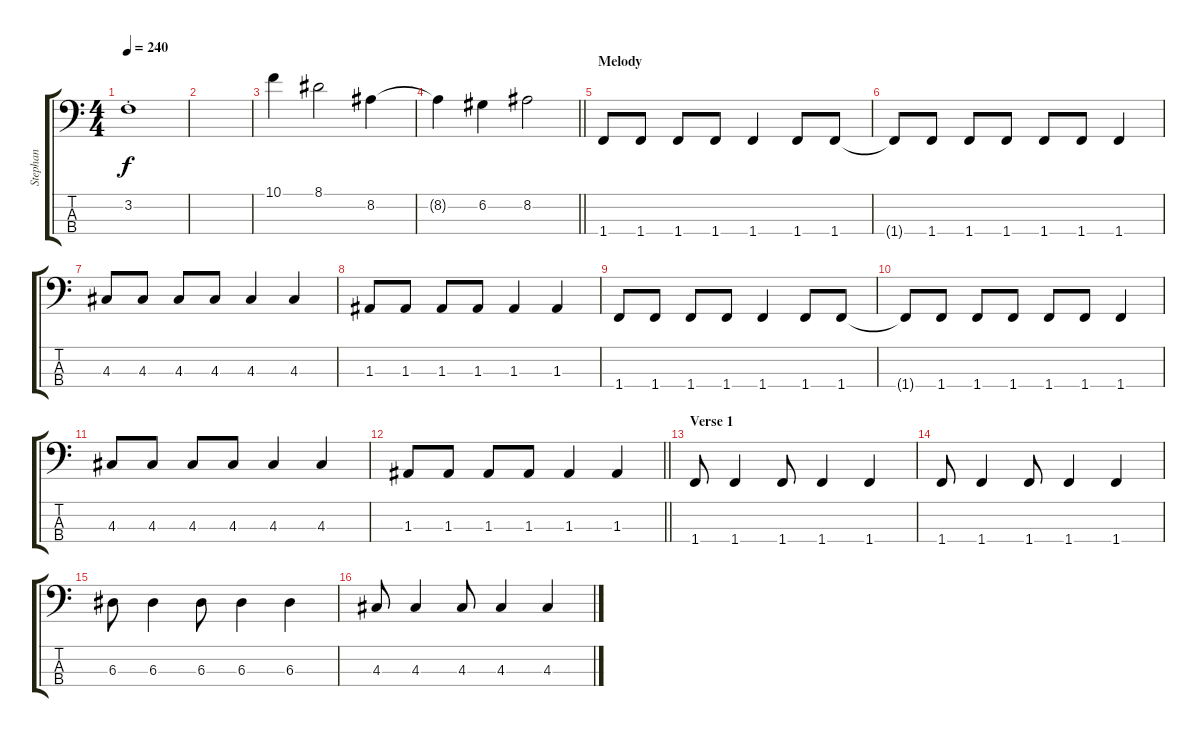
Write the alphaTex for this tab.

\track ("Stephan" "Stephan") {instrument electricbasspick}
\staff {score tabs}
\tuning (G2 D2 A1 E1) {hide}
\ts (4 4)
\tempo 240
\clef f4
\ks c
3.2{st}.1{dy f} |
|
10.1.4 8.1.2 8.2.4 |
\barLineRight lightlight
8.2{t}.4 6.2.4 8.2.2 |
\section ("" "Melody")
1.4.8 1.4.8 1.4.8 1.4.8 1.4.4 1.4.8 1.4.8 |
1.4{t}.8 1.4.8 1.4.8 1.4.8 1.4.8 1.4.8 1.4.4 |
4.3.8 4.3.8 4.3.8 4.3.8 4.3.4 4.3.4 |
1.3.8 1.3.8 1.3.8 1.3.8 1.3.4 1.3.4 |
1.4.8 1.4.8 1.4.8 1.4.8 1.4.4 1.4.8 1.4.8 |
1.4{t}.8 1.4.8 1.4.8 1.4.8 1.4.8 1.4.8 1.4.4 |
4.3.8 4.3.8 4.3.8 4.3.8 4.3.4 4.3.4 |
\barLineRight lightlight
1.3.8 1.3.8 1.3.8 1.3.8 1.3.4 1.3.4 |
\section ("" "Verse 1")
1.4.8 1.4.4 1.4.8 1.4.4 1.4.4 |
1.4.8 1.4.4 1.4.8 1.4.4 1.4.4 |
6.3.8 6.3.4 6.3.8 6.3.4 6.3.4 |
4.3.8 4.3.4 4.3.8 4.3.4 4.3.4
